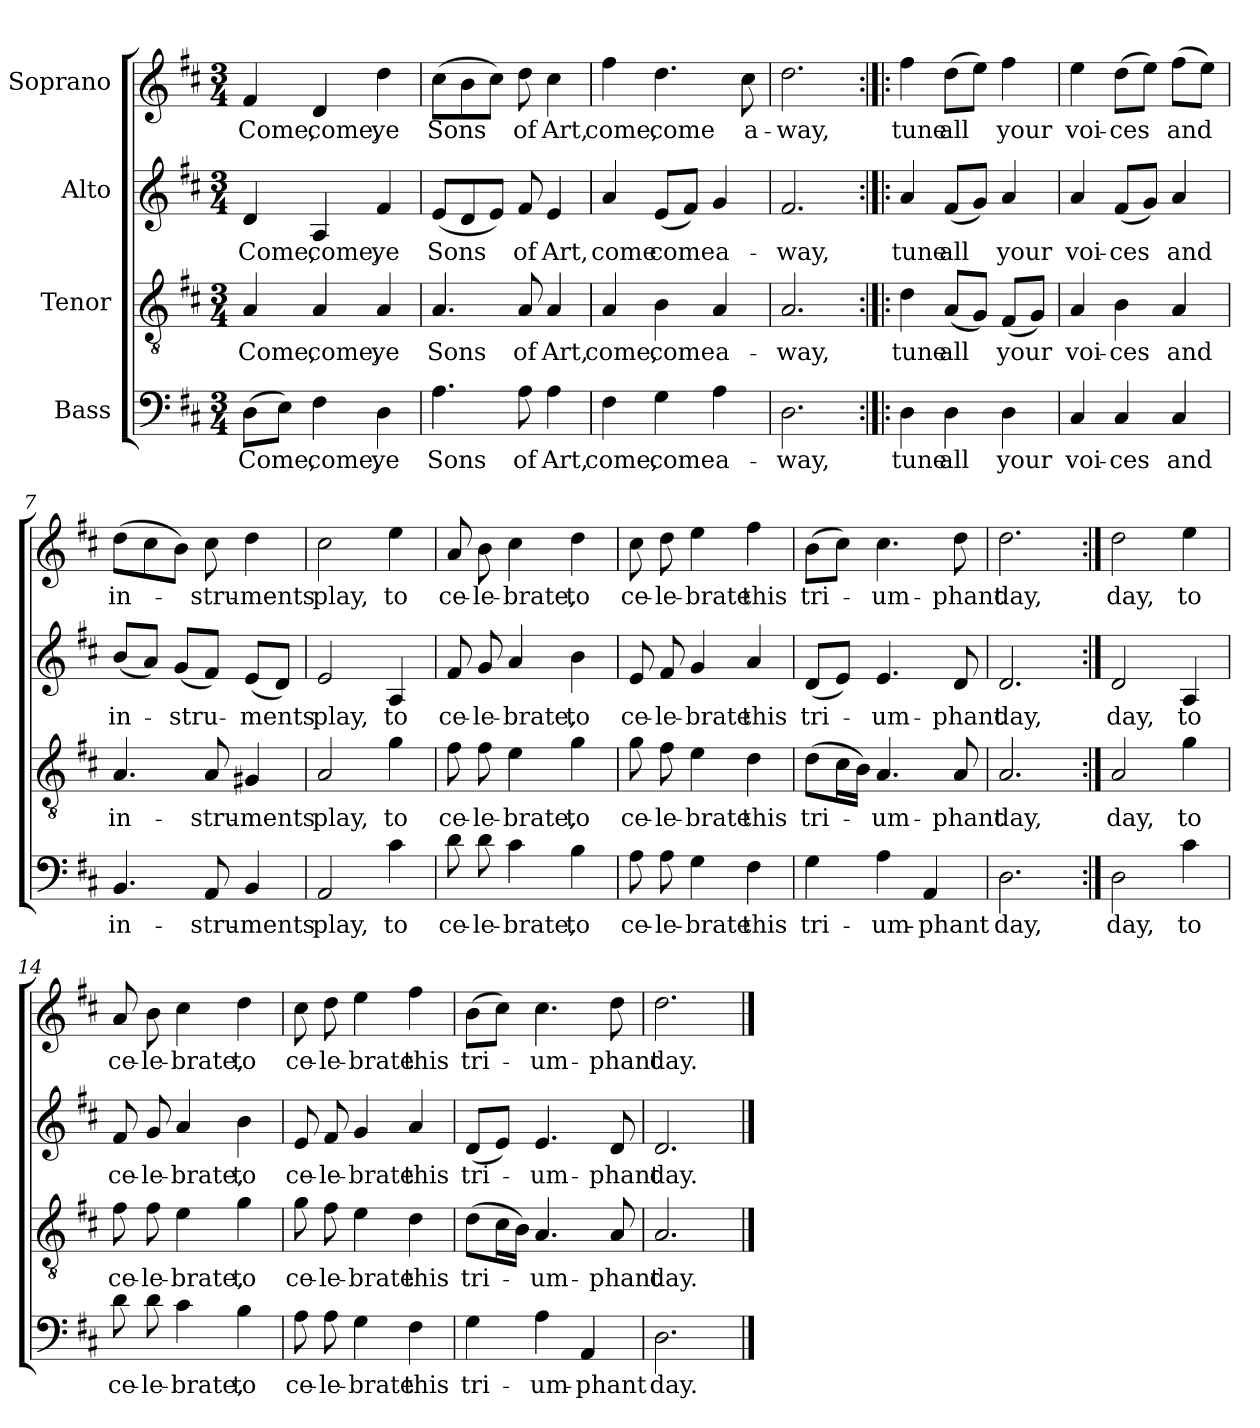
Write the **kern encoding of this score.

**kern	**text	**kern	**text	**kern	**text	**kern	**text
*part4	*part4	*part3	*part3	*part2	*part2	*part1	*part1
*staff4	*staff4	*staff3	*staff3	*staff2	*staff2	*staff1	*staff1
*I"Bass	*	*I"Tenor	*	*I"Alto	*	*I"Soprano	*
*clefF4	*	*clefGv2	*	*clefG2	*	*clefG2	*
*k[f#c#]	*	*k[f#c#]	*	*k[f#c#]	*	*k[f#c#]	*
*M3/4	*	*M3/4	*	*M3/4	*	*M3/4	*
=1	=1	=1	=1	=1	=1	=1	=1
(8D\L	Come,	4A/	Come,	4d/	Come,	4f#/	Come,
8E\J)	.	.	.	.	.	.	.
4F#\	come,	4A/	come,	4A/	come,	4d/	come,
4D\	ye	4A/	ye	4f#/	ye	4dd\	ye
=2	=2	=2	=2	=2	=2	=2	=2
4.A\	Sons	4.A/	Sons	(8e/L	Sons	(8cc#\L	Sons
.	.	.	.	8d/	.	8b\	.
.	.	.	.	8e/J)	.	8cc#\J)	.
8A\	of	8A/	of	8f#/	of	8dd\	of
4A\	Art,	4A/	Art,	4e/	Art,	4cc#\	Art,
=3	=3	=3	=3	=3	=3	=3	=3
4F#\	come,	4A/	come,	4a/	come	4ff#\	come,
4G\	come	4B\	come	(8e/L	come	4.dd\	come
.	.	.	.	8f#/J)	.	.	.
4A\	a-	4A/	a-	4g/	a-	.	.
.	.	.	.	.	.	8cc#\	a-
=4	=4	=4	=4	=4	=4	=4	=4
2.D\	-way,	2.A/	-way,	2.f#/	-way,	2.dd\	-way,
!!LO:LB:g=z
=5:|!|:	=5:|!|:	=5:|!|:	=5:|!|:	=5:|!|:	=5:|!|:	=5:|!|:	=5:|!|:
4D\	tune	4d\	tune	4a/	tune	4ff#\	tune
4D\	all	(8A/L	-all	(8f#/L	all	(8dd\L	all
.	.	8G/J)	.	8g/J)	.	8ee\J)	.
4D\	your	(8F#/L	your	4a/	your	4ff#\	your
.	.	8G/J)	.	.	.	.	.
=6	=6	=6	=6	=6	=6	=6	=6
4C#/	voi-	4A/	voi-	4a/	voi-	4ee\	voi-
4C#/	-ces	4B\	-ces	(8f#/L	-ces	(8dd\L	-ces
.	.	.	.	8g/J)	.	8ee\J)	.
4C#/	and	4A/	and	4a/	and	(8ff#\L	and
.	.	.	.	.	.	8ee\J)	.
=7	=7	=7	=7	=7	=7	=7	=7
4.BB/	in-	4.A/	in-	(8b/L	in-	(8dd\L	in-
.	.	.	.	8a/J)	.	8cc#\	.
.	.	.	.	(8g/L	-stru-	8b\J)	.
8AA/	-stru-	8A/	-stru-	8f#/J)	.	8cc#\	-stru-
4BB/	-ments	4G#X/	-ments	(8e/L	-ments	4dd\	-ments
.	.	.	.	8d/J)	.	.	.
=8	=8	=8	=8	=8	=8	=8	=8
2AA/	play,	2A/	play,	2e/	play,	2cc#\	play,
4c#\	to	4g\	to	4A/	to	4ee\	to
=9	=9	=9	=9	=9	=9	=9	=9
8d\	ce-	8f#\	ce-	8f#/	ce-	8a/	ce-
8d\	-le-	8f#\	-le-	8g/	-le-	8b\	-le-
4c#\	-brate,	4e\	-brate,	4a/	-brate,	4cc#\	-brate,
4B\	to	4g\	to	4b\	to	4dd\	to
!!LO:PB:g=z
=10	=10	=10	=10	=10	=10	=10	=10
8A\	ce-	8g\	ce-	8e/	ce-	8cc#\	ce-
8A\	-le-	8f#\	-le-	8f#/	-le-	8dd\	-le-
4G\	-brate	4e\	-brate	4g/	-brate	4ee\	-brate
4F#\	this	4d\	this	4a/	this	4ff#\	this
=11	=11	=11	=11	=11	=11	=11	=11
4G\	tri-	(8d\L	tri-	(8d/L	tri-	(8b\L	tri-
.	.	16c#\L	.	8e/J)	.	8cc#\J)	.
.	.	16B\JJ)	.	.	.	.	.
4A\	-um-	4.A/	-um-	4.e/	-um-	4.cc#\	-um-
4AA/	-phant	.	.	.	.	.	.
.	.	8A/	-phant	8d/	-phant	8dd\	-phant
=12	=12	=12	=12	=12	=12	=12	=12
2.D\	day,	2.A/	day,	2.d/	day,	2.dd\	day,
=13:|!	=13:|!	=13:|!	=13:|!	=13:|!	=13:|!	=13:|!	=13:|!
2D\	day,	2A/	day,	2d/	day,	2dd\	day,
4c#\	to	4g\	to	4A/	to	4ee\	to
!!LO:LB:g=z
=14	=14	=14	=14	=14	=14	=14	=14
8d\	ce-	8f#\	ce-	8f#/	ce-	8a/	ce-
8d\	-le-	8f#\	-le-	8g/	-le-	8b\	-le-
4c#\	-brate,	4e\	-brate,	4a/	-brate,	4cc#\	-brate,
4B\	to	4g\	to	4b\	to	4dd\	to
=15	=15	=15	=15	=15	=15	=15	=15
8A\	ce-	8g\	ce-	8e/	ce-	8cc#\	ce-
8A\	-le-	8f#\	-le-	8f#/	-le-	8dd\	-le-
4G\	-brate	4e\	-brate	4g/	-brate	4ee\	-brate
4F#\	this	4d\	this	4a/	this	4ff#\	this
=16	=16	=16	=16	=16	=16	=16	=16
4G\	tri-	(8d\L	tri-	(8d/L	tri-	(8b\L	tri-
.	.	16c#\L	.	8e/J)	.	8cc#\J)	.
.	.	16B\JJ)	.	.	.	.	.
4A\	-um-	4.A/	-um-	4.e/	-um-	4.cc#\	-um-
4AA/	-phant	.	.	.	.	.	.
.	.	8A/	-phant	8d/	-phant	8dd\	-phant
=17	=17	=17	=17	=17	=17	=17	=17
2.D\	day.	2.A/	day.	2.d/	day.	2.dd\	day.
==	==	==	==	==	==	==	==
*-	*-	*-	*-	*-	*-	*-	*-
